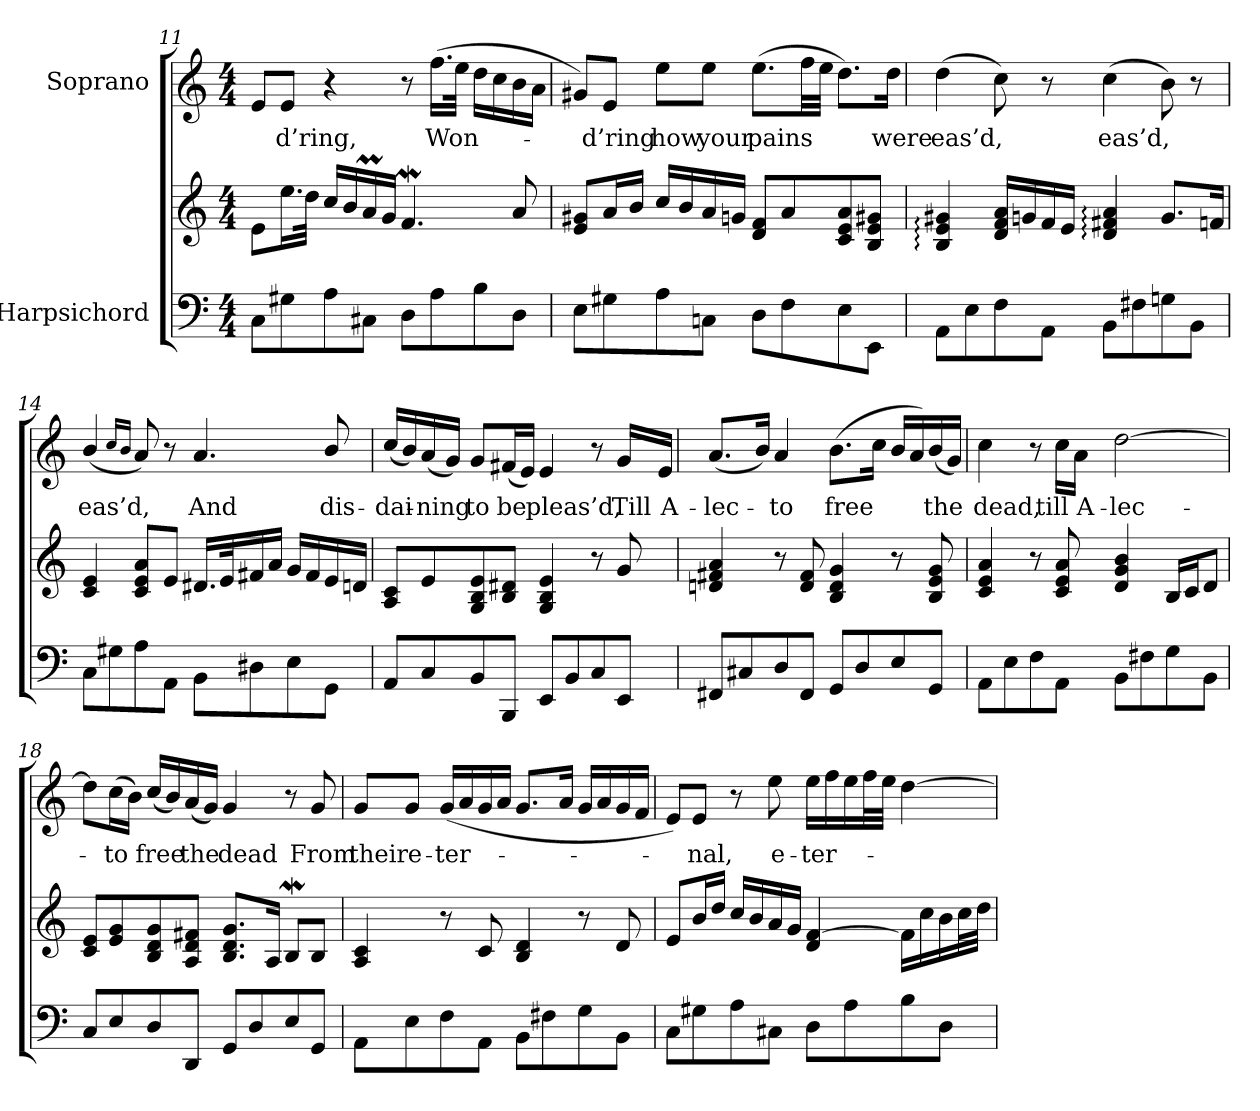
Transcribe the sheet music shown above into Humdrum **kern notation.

**kern	**kern	**kern	**text
*part2	*part2	*part1	*part1
*staff3	*staff2	*staff1	*staff1
*I"Harpsichord	*	*I"Soprano	*
!!LO:PB:g=z
*clefF4	*clefG2	*clefG2	*
*k[]	*k[]	*k[]	*
*M4/4	*M4/4	*M4/4	*
=11	=11	=11	=11
8C\L	8e\L	8e/L	.
!	!	!	!LO:LY:b
8G#X\	16.ee\L	8e/J	-d’ring,
.	32dd\JJk	.	.
8A\	16cc/LL	4r	.
.	16b/	.	.
8C#X\J	16aM/	.	.
.	16g/JJ	.	.
8D\L	4.fw/	8r	.
!	!	!	!LO:LY:b
8A\	.	(16.ff\LL	Won-
.	.	32ee\JJk	.
8B\	.	16dd\LL	.
.	.	16cc\	.
8D\J	8a/	16b\	.
.	.	16a\JJ	.
!!LO:PB:g=z
=12	=12	=12	=12
8E\L	8e/ 8g#X/L	8g#X/L)	.
!	!	!	!LO:LY:b
8G#X\	16a/L	8e/J	-d’ring
.	16b/JJ	.	.
!	!	!	!LO:LY:b
8A\	16cc/LL	8ee\L	how
.	16b/	.	.
!	!	!	!LO:LY:b
8Cn\J	16a/	8ee\J	your
.	16gn/JJ	.	.
!	!	!	!LO:LY:b
8D\L	8d/ 8f/L	(8.ee\L	pains
8F\	8a/	.	.
.	.	32ff\LL	.
.	.	32ee\JJJ	.
8E\	8c/ 8e/ 8a/	8.dd\L)	.
8EE\J	8B/ 8e/ 8g#X/J	.	.
!	!	!	!LO:LY:b
.	.	16dd\Jk	were
!!LO:PB:g=z
=13	=13	=13	=13
!	!	!	!LO:LY:b
8AA\L	4B/: 4e/: 4g#X/:	(4dd\	eas’d,
8E\	.	.	.
8F\	16d/ 16f/ 16a/LL	8cc\)	.
.	16gn/	.	.
8AA\J	16f/	8r	.
.	16e/JJ	.	.
!	!	!	!LO:LY:b
8BB\L	4d/: 4f#X/: 4a/:	(4cc\	eas’d,
8F#X\	.	.	.
8Gn\	8.g/L	8b\)	.
8BB\J	.	8r	.
.	16fn/Jk	.	.
!!LO:PB:g=z
=14	=14	=14	=14
!	!	!	!LO:LY:b
8C\L	4c/ 4e/	(4b/	eas’d,
8G#X\	.	.	.
.	.	16qcc/LL	.
.	.	16qb/JJ	.
8A\	8c/ 8e/ 8a/L	8a/)	.
8AA\J	8e/J	8r	.
!	!	!	!LO:LY:b
8BB\L	16.d#X/LL	4.a/	And
.	32e/K	.	.
8D#X\	16f#X/	.	.
.	16a/JJ	.	.
8E\	16g/LL	.	.
.	16f#/	.	.
!	!	!	!LO:LY:b
8GG\J	16e/	8b/	dis-
.	16dn/JJ	.	.
!!LO:PB:g=z
=15	=15	=15	=15
!	!	!	!LO:LY:b
8AA/L	8A/ 8c/L	(16cc/LL	-dai-
.	.	16b/)	.
!	!	!	!LO:LY:b
8C/	8e/	(16a/	-ning
.	.	16g/JJ)	.
!	!	!	!LO:LY:b
8BB/	8G/ 8B/ 8e/	8g/L	to
!	!	!	!LO:LY:b
8BBB/J	8B/ 8d#X/J	(16f#X/L	be
.	.	16e/JJ)	.
!	!	!	!LO:LY:b
8EE/L	4G/ 4B/ 4e/	4e/	pleas’d,
8BB/	.	.	.
8C/	8r	8r	.
!	!	!	!LO:LY:b
8EE/J	8g/	16g/LL	Till
!	!	!	!LO:LY:b
.	.	16e/JJ	A-
!!LO:PB:g=z
=16	=16	=16	=16
!	!	!	!LO:LY:b
8FF#X/L	4dn/ 4f#X/ 4a/	(8.a/L	-lec-
8C#X/	.	.	.
.	.	16b/Jk)	.
!	!	!	!LO:LY:b
8D/	8r	4a/	-to
8FF#/J	8d/ 8f#/	.	.
!	!	!	!LO:LY:b
8GG/L	4B/ 4d/ 4g/	(8.b\L	free
8D/	.	.	.
.	.	16cc\Jk	.
8E/	8r	16b/LL	.
.	.	16a/)	.
!	!	!	!LO:LY:b
8GG/J	8B/ 8e/ 8g/	(16b/	the
.	.	16g/JJ)	.
=17	=17	=17	=17
!	!	!	!LO:LY:b
8AA\L	4c/ 4e/ 4a/	4cc\	dead,
8E\	.	.	.
8F\	8r	8r	.
!	!	!	!LO:LY:b
8AA\J	8c/ 8e/ 8a/	16cc\LL	till
!	!	!	!LO:LY:b
.	.	16a\JJ	A-
!	!	!	!LO:LY:b
8BB\L	4d/ 4g/ 4b/	[2dd\	-lec-
8F#X\	.	.	.
8G\	16B/LL	.	.
.	16c/J	.	.
8BB\J	8d/J	.	.
!!LO:PB:g=z
=18	=18	=18	=18
8C/L	8c/ 8e/L	8dd\L]	.
!	!	!	!LO:LY:b
8E/	8e/ 8g/	(16cc\L	-to
.	.	16b\JJ)	.
!	!	!	!LO:LY:b
8D/	8B/ 8d/ 8g/	(16cc/LL	free
.	.	16b/)	.
!	!	!	!LO:LY:b
8DD/J	8A/ 8d/ 8f#X/J	(16a/	the
.	.	16g/JJ)	.
!	!	!	!LO:LY:b
8GG/L	8.B/ 8.d/ 8.g/L	4g/	dead
8D/	.	.	.
.	16A/Jk	.	.
8E/	8BW/L	8r	.
!	!	!	!LO:LY:b
8GG/J	8B/J	8g/	From
!!LO:PB:g=z
=19	=19	=19	=19
!	!	!	!LO:LY:b
8AA\L	4A/ 4c/	8g/L	their
!	!	!	!LO:LY:b
8E\	.	8g/J	e-
!	!	!	!LO:LY:b
8F\	8r	(16g/LL	-ter-
.	.	16a/	.
8AA\J	8c/	16g/	.
.	.	16a/JJ	.
8BB\L	4B/ 4d/	8.g/L	.
8F#X\	.	.	.
.	.	16a/Jk	.
8G\	8r	16g/LL	.
.	.	16a/	.
8BB\J	8d/	16g/	.
.	.	16f/JJ	.
!!LO:PB:g=z
=20	=20	=20	=20
8C\L	8e/L	8e/L)	.
!	!	!	!LO:LY:b
8G#X\	16b/L	8e/J	-nal,
.	16dd/JJ	.	.
8A\	16cc/LL	8r	.
.	16b/	.	.
!	!	!	!LO:LY:b
8C#X\J	16a/	8ee\	e-
.	16g/JJ	.	.
!	!	!	!LO:LY:b
8D\L	4d/ [4f/	16ee\LL	-ter-
.	.	16ff\	.
8A\	.	16ee\	.
.	.	32ff\L	.
.	.	32ee\JJJ	.
8B\	16f\LL]	[4dd\	.
.	16cc\	.	.
8D\J	16b\	.	.
.	32cc\L	.	.
.	32dd\JJJ	.	.
=	=	=	=
*-	*-	*-	*-
